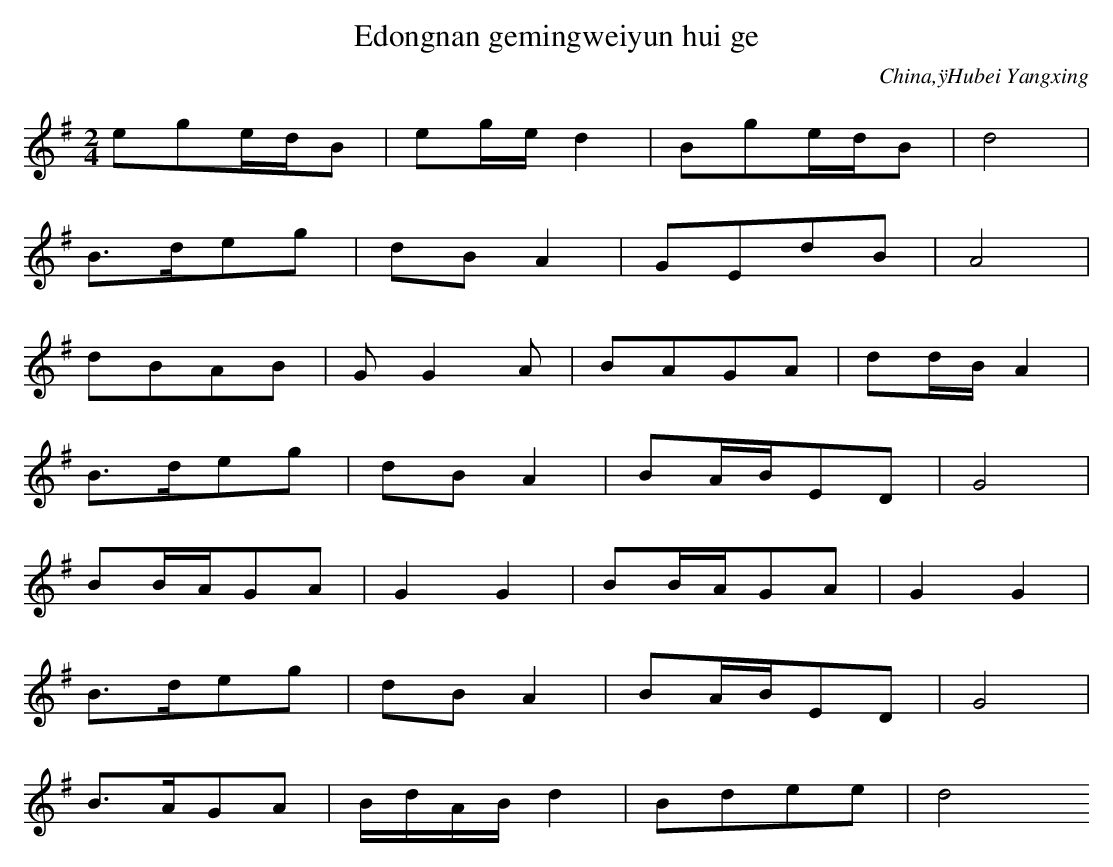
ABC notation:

X:1
T: Edongnan gemingweiyun hui ge
O: China,ÿHubei Yangxing
M: 2/4
L: 1/16
K: G
e2g2edB2 | e2ged4 | B2g2edB2 | d8 |
B3de2g2 | d2B2A4 | G2E2d2B2 | A8 |
d2B2A2B2 | G2G4A2 | B2A2G2A2 | d2dBA4 |
B3de2g2 | d2B2A4 | B2ABE2D2 | G8 |
B2BAG2A2 | G4G4 | B2BAG2A2 | G4G4 |
B3de2g2 | d2B2A4 | B2ABE2D2 | G8 |
B3AG2A2 | BdABd4 | B2d2e2e2 | d8
